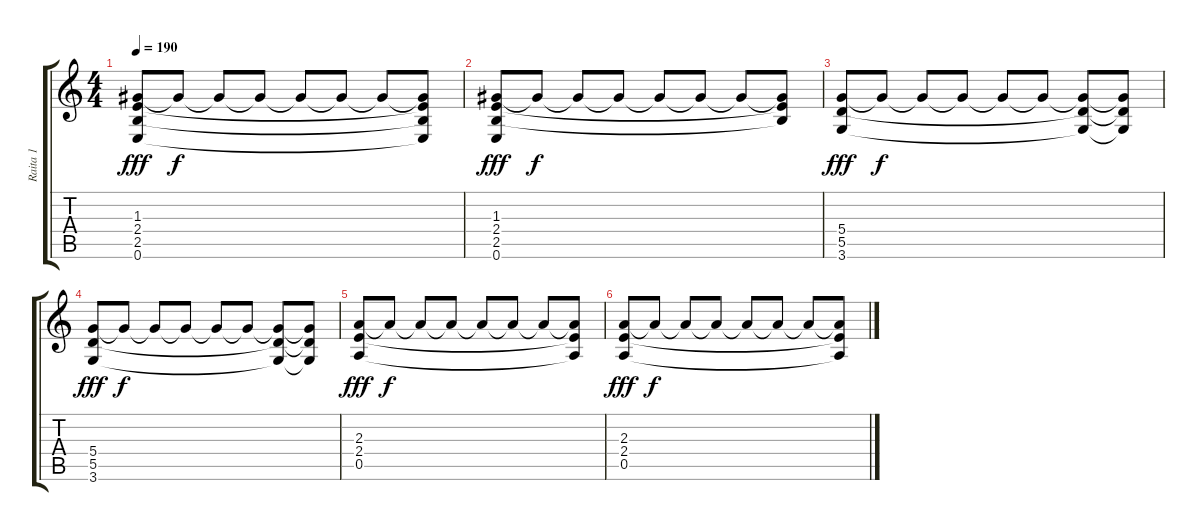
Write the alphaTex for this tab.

\track ("Raita 1" "Raita 1") {instrument overdrivenguitar}
\staff {score tabs}
\tuning (E4 B3 G3 D3 A2 E2) {hide}
\ts (4 4)
\tempo 190
\clef g2
\ks c
(1.3 2.4 2.5 0.6).8{dy fff} 1.3{t}.8{dy f} 1.3{t}.8 1.3{t}.8 1.3{t}.8 1.3{t}.8 1.3{t}.8 (1.3{t} 2.4{t} 2.5{t} 0.6{t}).8 |
(1.3 2.4 2.5 0.6).8{dy fff} 1.3{t}.8{dy f} 1.3{t}.8 1.3{t}.8 1.3{t}.8 1.3{t}.8 1.3{t}.8 (1.3{t} 2.4{t} 2.5{t}).8 |
(5.4 5.5 3.6).8{dy fff} 5.4{t}.8{dy f} 5.4{t}.8 5.4{t}.8 5.4{t}.8 5.4{t}.8 (5.4{t} 5.5{t} 3.6{t}).8 (5.4{t} 5.5{t} 3.6{t}).8 |
(5.4 5.5 3.6).8{dy fff} 5.4{t}.8{dy f} 5.4{t}.8 5.4{t}.8 5.4{t}.8 5.4{t}.8 (5.4{t} 5.5{t} 3.6{t}).8 (5.4{t} 5.5{t} 3.6{t}).8 |
(2.3 2.4 0.5).8{dy fff} 2.3{t}.8{dy f} 2.3{t}.8 2.3{t}.8 2.3{t}.8 2.3{t}.8 2.3{t}.8 (2.3{t} 2.4{t} 0.5{t}).8 |
(2.3 2.4 0.5).8{dy fff} 2.3{t}.8{dy f} 2.3{t}.8 2.3{t}.8 2.3{t}.8 2.3{t}.8 2.3{t}.8 (2.3{t} 2.4{t} 0.5{t}).8
